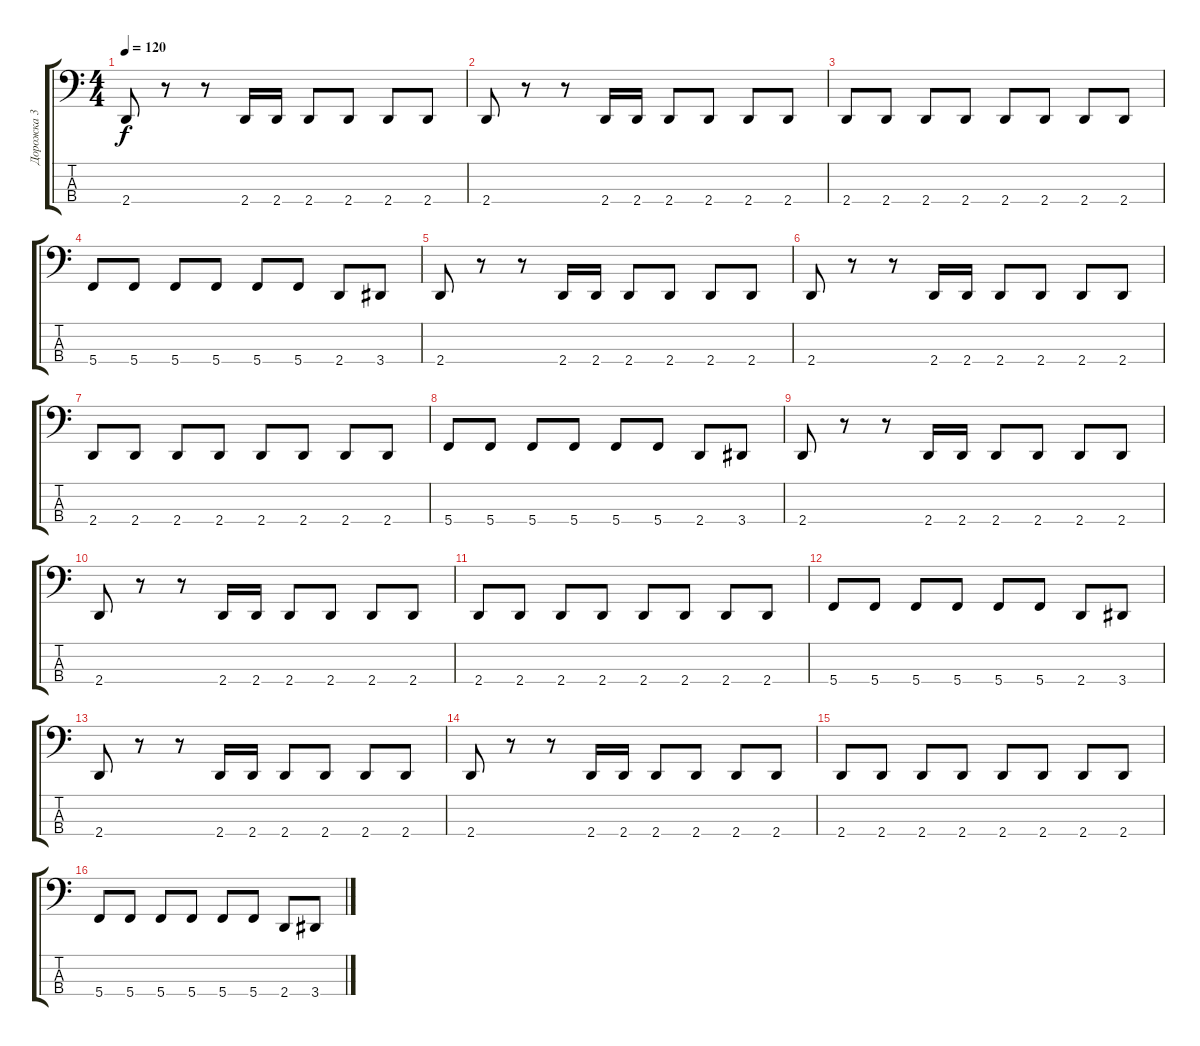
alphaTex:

\track ("Дорожка 3" "Дорожка 3") {instrument electricbasspick}
\staff {score tabs}
\tuning (Eb2 Bb1 F1 C1) {hide}
\ts (4 4)
\tempo 120
\clef f4
\ks c
2.4.8{dy f} r.8 r.8 2.4.16 2.4.16 2.4.8 2.4.8 2.4.8 2.4.8 |
2.4.8 r.8 r.8 2.4.16 2.4.16 2.4.8 2.4.8 2.4.8 2.4.8 |
2.4.8 2.4.8 2.4.8 2.4.8 2.4.8 2.4.8 2.4.8 2.4.8 |
5.4.8 5.4.8 5.4.8 5.4.8 5.4.8 5.4.8 2.4.8 3.4.8 |
2.4.8 r.8 r.8 2.4.16 2.4.16 2.4.8 2.4.8 2.4.8 2.4.8 |
2.4.8 r.8 r.8 2.4.16 2.4.16 2.4.8 2.4.8 2.4.8 2.4.8 |
2.4.8 2.4.8 2.4.8 2.4.8 2.4.8 2.4.8 2.4.8 2.4.8 |
5.4.8 5.4.8 5.4.8 5.4.8 5.4.8 5.4.8 2.4.8 3.4.8 |
2.4.8 r.8 r.8 2.4.16 2.4.16 2.4.8 2.4.8 2.4.8 2.4.8 |
2.4.8 r.8 r.8 2.4.16 2.4.16 2.4.8 2.4.8 2.4.8 2.4.8 |
2.4.8 2.4.8 2.4.8 2.4.8 2.4.8 2.4.8 2.4.8 2.4.8 |
5.4.8 5.4.8 5.4.8 5.4.8 5.4.8 5.4.8 2.4.8 3.4.8 |
2.4.8 r.8 r.8 2.4.16 2.4.16 2.4.8 2.4.8 2.4.8 2.4.8 |
2.4.8 r.8 r.8 2.4.16 2.4.16 2.4.8 2.4.8 2.4.8 2.4.8 |
2.4.8 2.4.8 2.4.8 2.4.8 2.4.8 2.4.8 2.4.8 2.4.8 |
5.4.8 5.4.8 5.4.8 5.4.8 5.4.8 5.4.8 2.4.8 3.4.8
